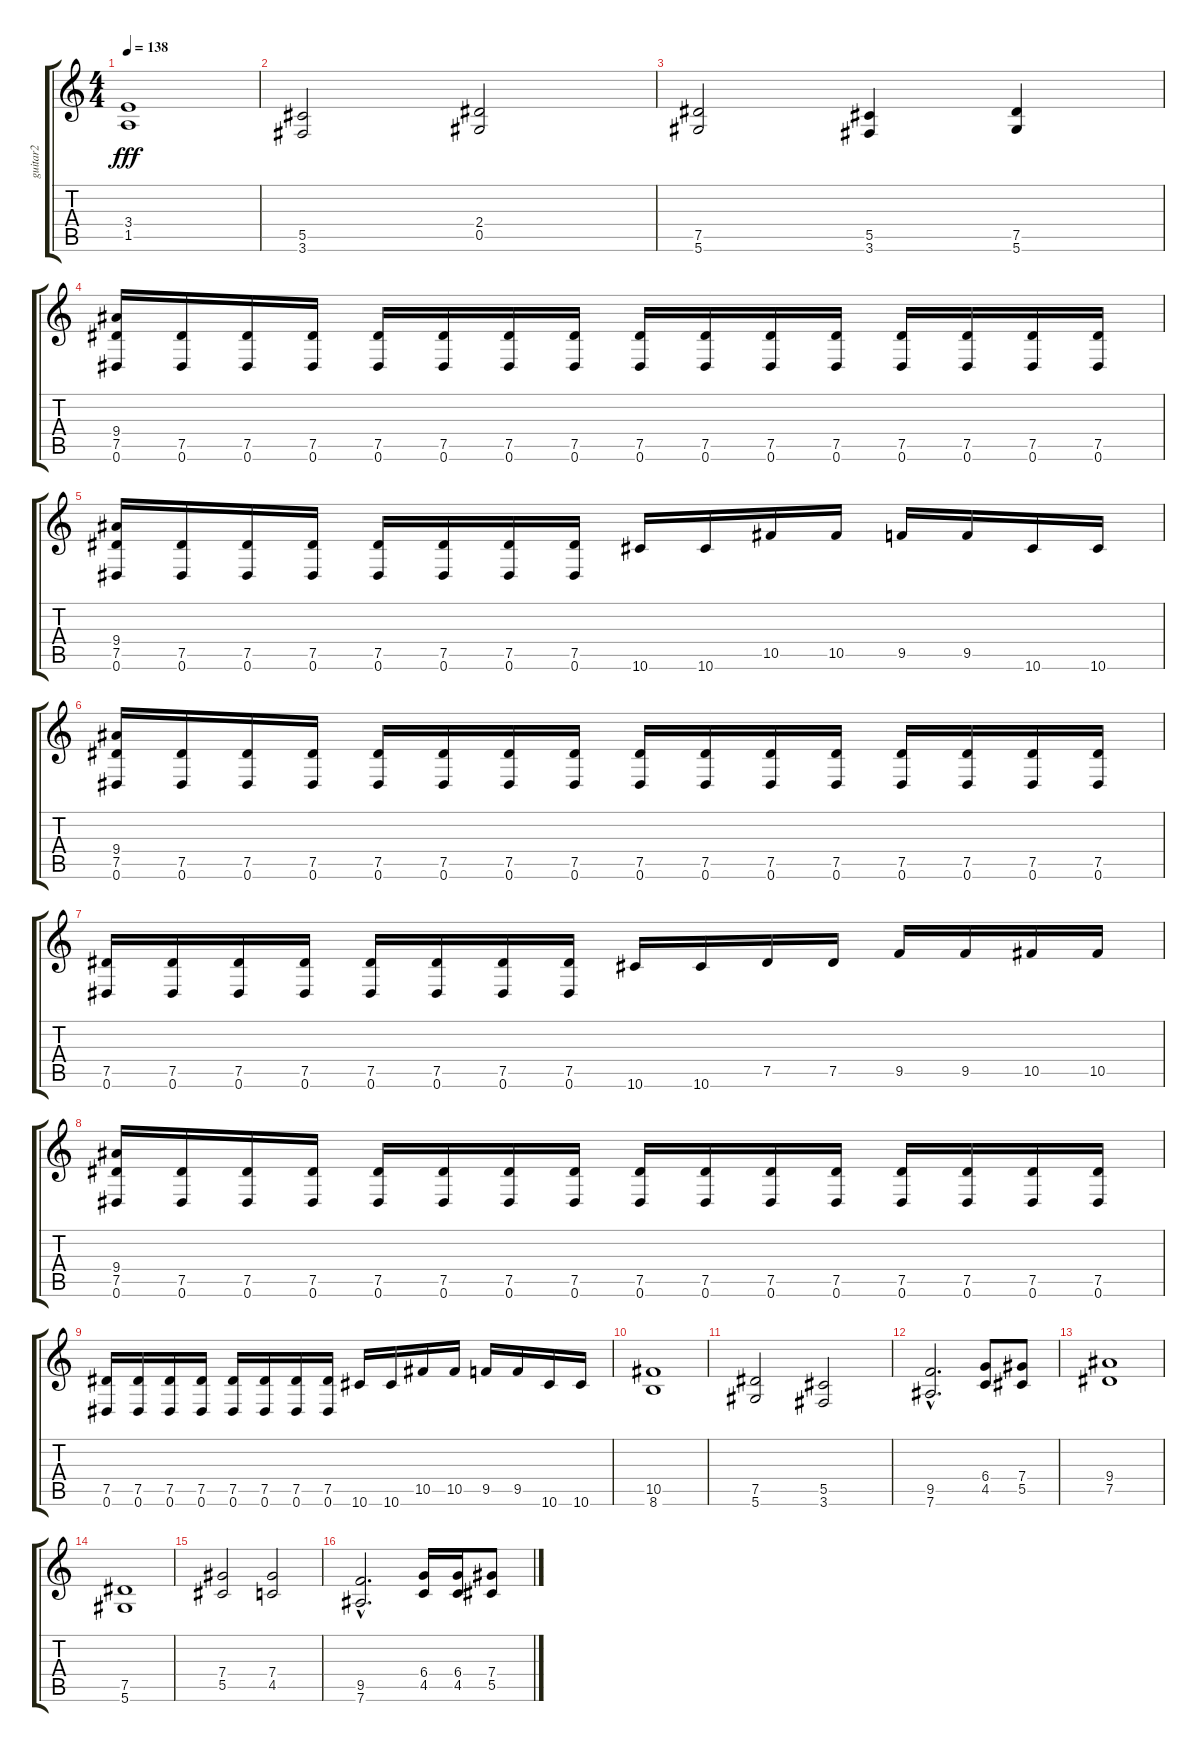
\track ("guitar2" "guitar2") {instrument distortionguitar}
\staff {score tabs}
\tuning (Eb4 Bb3 Gb3 Db3 Ab2 Eb2) {hide}
\ts (4 4)
\tempo 138
\clef g2
\ks c
(3.4 1.5).1{dy fff} |
(5.5 3.6).2 (2.4 0.5).2 |
(7.5 5.6).2 (5.5 3.6).4 (7.5 5.6).4 |
(9.4 7.5 0.6).16 (7.5 0.6).16 (7.5 0.6).16 (7.5 0.6).16 (7.5 0.6).16 (7.5 0.6).16 (7.5 0.6).16 (7.5 0.6).16 (7.5 0.6).16 (7.5 0.6).16 (7.5 0.6).16 (7.5 0.6).16 (7.5 0.6).16 (7.5 0.6).16 (7.5 0.6).16 (7.5 0.6).16 |
(9.4 7.5 0.6).16 (7.5 0.6).16 (7.5 0.6).16 (7.5 0.6).16 (7.5 0.6).16 (7.5 0.6).16 (7.5 0.6).16 (7.5 0.6).16 10.6.16 10.6.16 10.5.16 10.5.16 9.5.16 9.5.16 10.6.16 10.6.16 |
(9.4 7.5 0.6).16 (7.5 0.6).16 (7.5 0.6).16 (7.5 0.6).16 (7.5 0.6).16 (7.5 0.6).16 (7.5 0.6).16 (7.5 0.6).16 (7.5 0.6).16 (7.5 0.6).16 (7.5 0.6).16 (7.5 0.6).16 (7.5 0.6).16 (7.5 0.6).16 (7.5 0.6).16 (7.5 0.6).16 |
(7.5 0.6).16 (7.5 0.6).16 (7.5 0.6).16 (7.5 0.6).16 (7.5 0.6).16 (7.5 0.6).16 (7.5 0.6).16 (7.5 0.6).16 10.6.16 10.6.16 7.5.16 7.5.16 9.5.16 9.5.16 10.5.16 10.5.16 |
(9.4 7.5 0.6).16 (7.5 0.6).16 (7.5 0.6).16 (7.5 0.6).16 (7.5 0.6).16 (7.5 0.6).16 (7.5 0.6).16 (7.5 0.6).16 (7.5 0.6).16 (7.5 0.6).16 (7.5 0.6).16 (7.5 0.6).16 (7.5 0.6).16 (7.5 0.6).16 (7.5 0.6).16 (7.5 0.6).16 |
(7.5 0.6).16 (7.5 0.6).16 (7.5 0.6).16 (7.5 0.6).16 (7.5 0.6).16 (7.5 0.6).16 (7.5 0.6).16 (7.5 0.6).16 10.6.16 10.6.16 10.5.16 10.5.16 9.5.16 9.5.16 10.6.16 10.6.16 |
(10.5 8.6).1 |
(7.5 5.6).2 (5.5 3.6).2 |
(9.5{hac} 7.6{hac}).2{d} (6.4 4.5).8 (7.4 5.5).8 |
(9.4 7.5).1 |
(7.5 5.6).1 |
(7.4 5.5).2 (7.4 4.5).2 |
(9.5{hac} 7.6{hac}).2{d} (6.4 4.5).16 (6.4 4.5).16 (7.4 5.5).8
